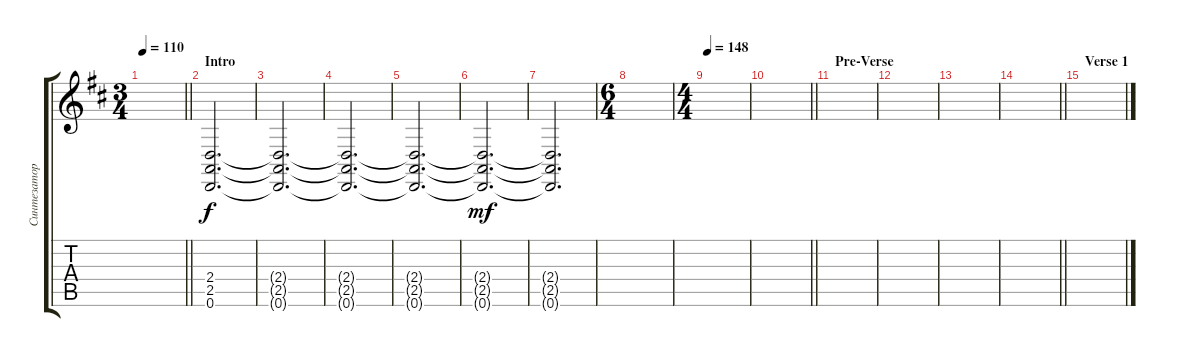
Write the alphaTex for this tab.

\track ("Синтезатор" "Синтезатор") {instrument rockorgan}
\staff {score tabs}
\tuning (D4 A3 F3 C3 G2 D2) {hide}
\ts (3 4)
\tempo 110
\clef g2
\barLineRight lightlight
\ks bminor
|
\section ("" "Intro")
(2.4 2.5 0.6).2{d volume 9} |
(2.4{t} 2.5{t} 0.6{t}).2{d} |
(2.4{t} 2.5{t} 0.6{t}).2{d} |
(2.4{t} 2.5{t} 0.6{t}).2{d dy f} |
(2.4{t} 2.5{t} 0.6{t}).2{d dy mf} |
(2.4{t} 2.5{t} 0.6{t}).2{d volume 0} |
\ts (6 4)
|
\ts (4 4)
\tempo 148
|
\barLineRight lightlight
|
\section ("" "Pre-Verse")
|
|
|
\barLineRight lightlight
|
\section ("" "Verse 1")
